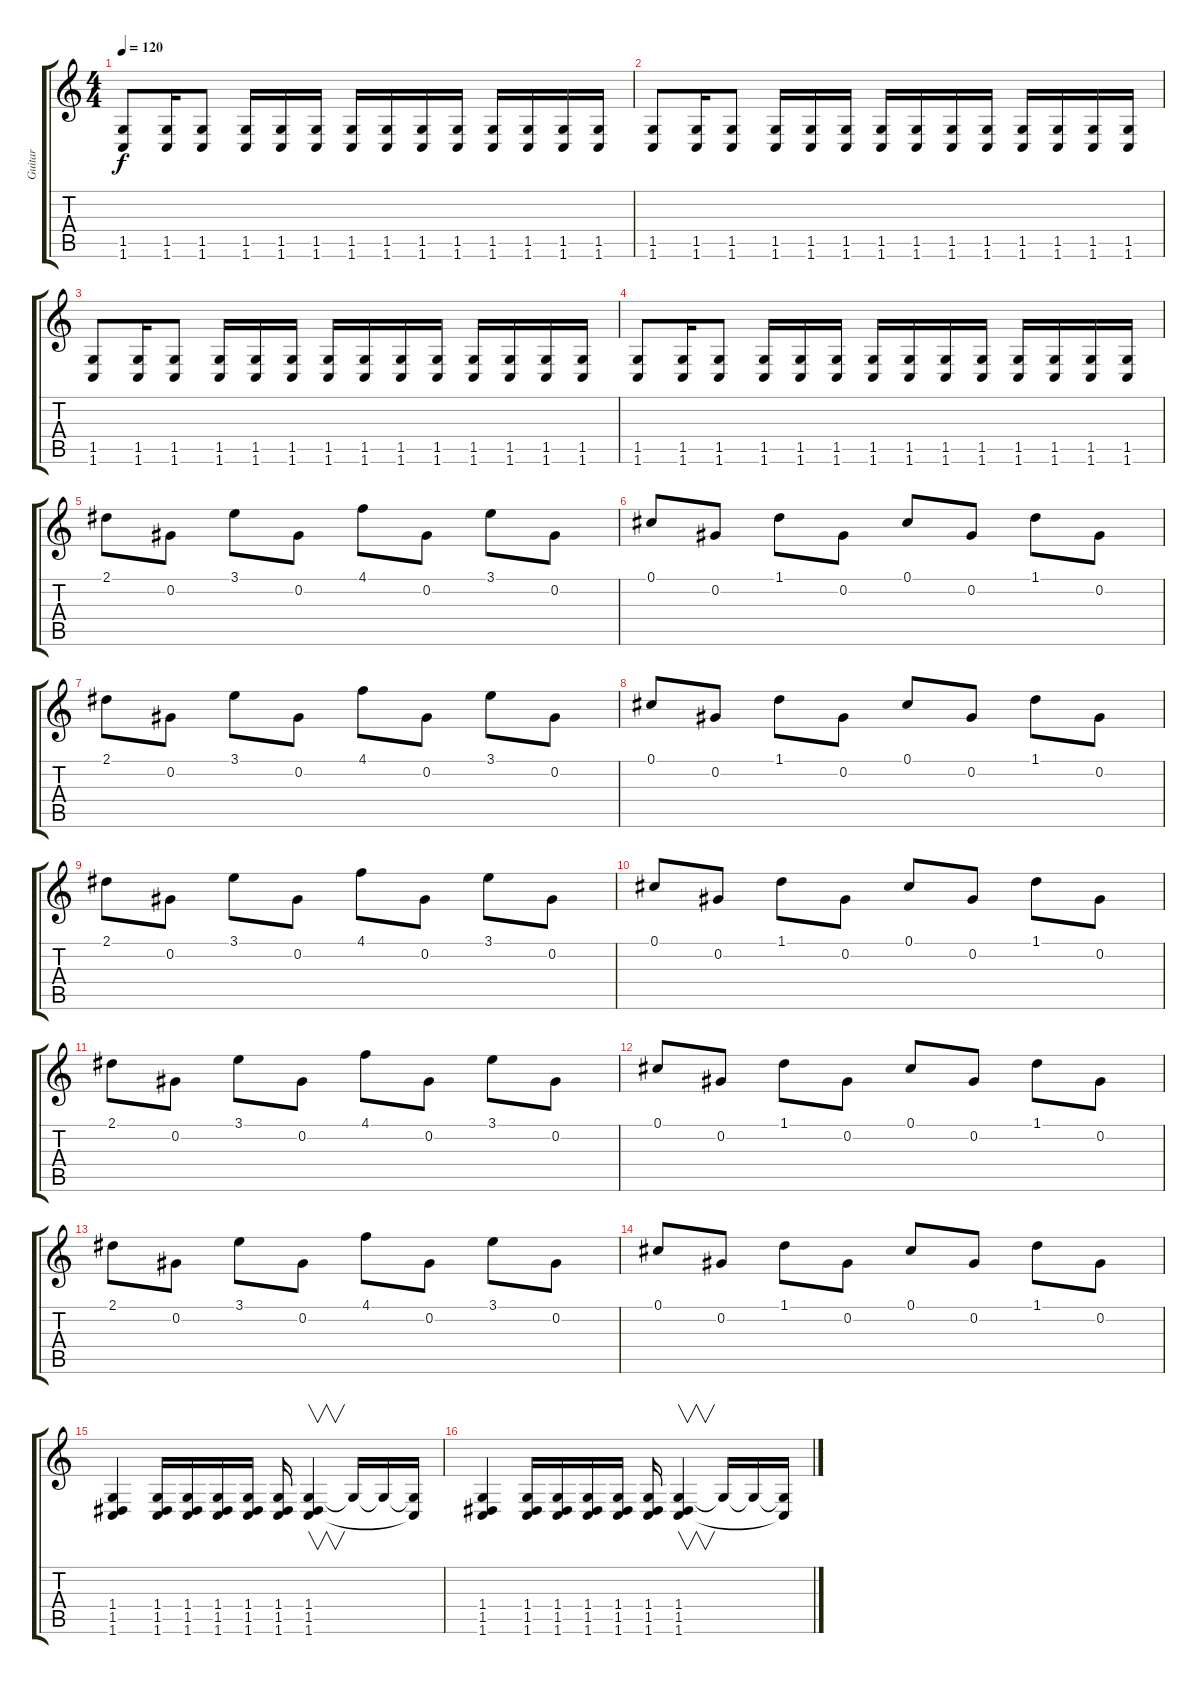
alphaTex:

\track ("Guitar" "Guitar") {instrument overdrivenguitar}
\staff {score tabs}
\tuning (Db4 Ab3 E3 D2 Gb2 B1) {hide}
\ts (4 4)
\tempo 120
\clef g2
\ks c
(1.5 1.6).8{dy f} (1.5 1.6).16 (1.5 1.6).8 (1.5 1.6).16 (1.5 1.6).16 (1.5 1.6).16 (1.5 1.6).16 (1.5 1.6).16 (1.5 1.6).16 (1.5 1.6).16 (1.5 1.6).16 (1.5 1.6).16 (1.5 1.6).16 (1.5 1.6).16 |
(1.5 1.6).8 (1.5 1.6).16 (1.5 1.6).8 (1.5 1.6).16 (1.5 1.6).16 (1.5 1.6).16 (1.5 1.6).16 (1.5 1.6).16 (1.5 1.6).16 (1.5 1.6).16 (1.5 1.6).16 (1.5 1.6).16 (1.5 1.6).16 (1.5 1.6).16 |
(1.5 1.6).8 (1.5 1.6).16 (1.5 1.6).8 (1.5 1.6).16 (1.5 1.6).16 (1.5 1.6).16 (1.5 1.6).16 (1.5 1.6).16 (1.5 1.6).16 (1.5 1.6).16 (1.5 1.6).16 (1.5 1.6).16 (1.5 1.6).16 (1.5 1.6).16 |
(1.5 1.6).8 (1.5 1.6).16 (1.5 1.6).8 (1.5 1.6).16 (1.5 1.6).16 (1.5 1.6).16 (1.5 1.6).16 (1.5 1.6).16 (1.5 1.6).16 (1.5 1.6).16 (1.5 1.6).16 (1.5 1.6).16 (1.5 1.6).16 (1.5 1.6).16 |
2.1.8 0.2.8 3.1.8 0.2.8 4.1.8 0.2.8 3.1.8 0.2.8 |
0.1.8 0.2.8 1.1.8 0.2.8 0.1.8 0.2.8 1.1.8 0.2.8 |
2.1.8 0.2.8 3.1.8 0.2.8 4.1.8 0.2.8 3.1.8 0.2.8 |
0.1.8 0.2.8 1.1.8 0.2.8 0.1.8 0.2.8 1.1.8 0.2.8 |
2.1.8 0.2.8 3.1.8 0.2.8 4.1.8 0.2.8 3.1.8 0.2.8 |
0.1.8 0.2.8 1.1.8 0.2.8 0.1.8 0.2.8 1.1.8 0.2.8 |
2.1.8 0.2.8 3.1.8 0.2.8 4.1.8 0.2.8 3.1.8 0.2.8 |
0.1.8 0.2.8 1.1.8 0.2.8 0.1.8 0.2.8 1.1.8 0.2.8 |
2.1.8 0.2.8 3.1.8 0.2.8 4.1.8 0.2.8 3.1.8 0.2.8 |
0.1.8 0.2.8 1.1.8 0.2.8 0.1.8 0.2.8 1.1.8 0.2.8 |
(1.4 1.5 1.6).4 (1.4 1.5 1.6).16 (1.4 1.5 1.6).16 (1.4 1.5 1.6).16 (1.4 1.5 1.6).16 (1.4 1.5 1.6).16 (1.4 1.5 1.6).4{v} 1.5{t}.16 1.5{t}.16 (1.5{t} 1.6{t}).16 |
(1.4 1.5 1.6).4 (1.4 1.5 1.6).16 (1.4 1.5 1.6).16 (1.4 1.5 1.6).16 (1.4 1.5 1.6).16 (1.4 1.5 1.6).16 (1.4 1.5 1.6).4{v} 1.5{t}.16 1.5{t}.16 (1.5{t} 1.6{t}).16
